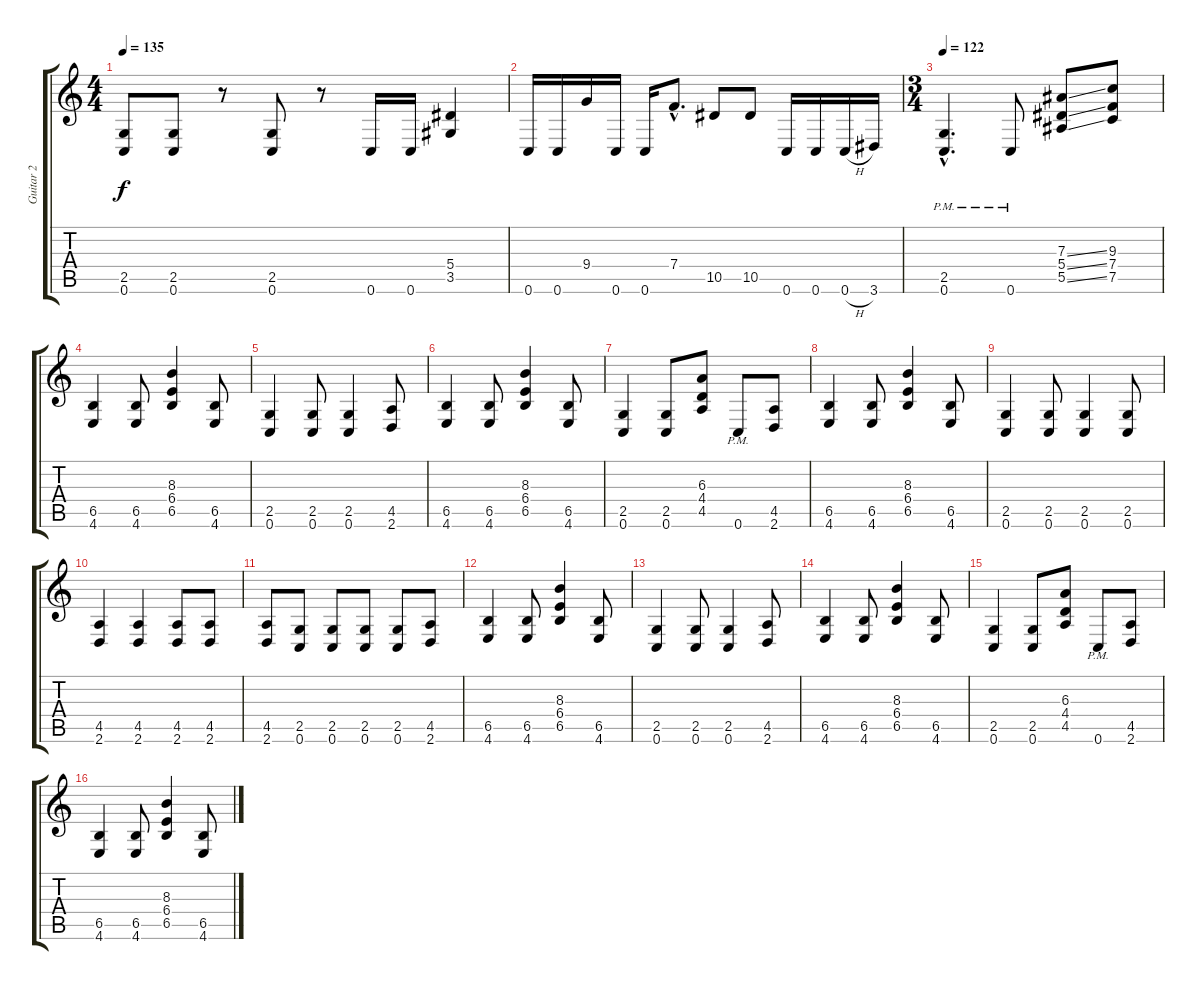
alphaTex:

\track ("Guitar 2" "Guitar 2") {instrument distortionguitar}
\staff {score tabs}
\tuning (C4 G3 Eb3 Bb2 F2 C2) {hide}
\ts (4 4)
\tempo 135
\clef g2
\ks c
(2.5 0.6).8{dy f} (2.5 0.6).8 r.8 (2.5 0.6).8 r.8 0.6.16 0.6.16 (5.4 3.5).4 |
0.6.16 0.6.16 9.4.16 0.6.16 0.6.16 7.4{hac}.8{d} 10.5.8 10.5.8 0.6.16 0.6.16 0.6{h}.16 3.6.16 |
\ts (3 4)
\section ("" "")
\tempo 122
(2.5{hac pm} 0.6{hac pm}).4{d} 0.6{pm}.8 (7.3{ss} 5.4{ss} 5.5{ss}).8 (9.3 7.4 7.5).8 |
(6.5 4.6).4 (6.5 4.6).8 (8.3 6.4 6.5).4 (6.5 4.6).8 |
(2.5 0.6).4 (2.5 0.6).8 (2.5 0.6).4 (4.5 2.6).8 |
(6.5 4.6).4 (6.5 4.6).8 (8.3 6.4 6.5).4 (6.5 4.6).8 |
(2.5 0.6).4 (2.5 0.6).8 (6.3 4.4 4.5).8 0.6{pm}.8 (4.5 2.6).8 |
(6.5 4.6).4 (6.5 4.6).8 (8.3 6.4 6.5).4 (6.5 4.6).8 |
(2.5 0.6).4 (2.5 0.6).8 (2.5 0.6).4 (2.5 0.6).8 |
(4.5 2.6).4 (4.5 2.6).4 (4.5 2.6).8 (4.5 2.6).8 |
(4.5 2.6).8 (2.5 0.6).8 (2.5 0.6).8 (2.5 0.6).8 (2.5 0.6).8 (4.5 2.6).8 |
(6.5 4.6).4 (6.5 4.6).8 (8.3 6.4 6.5).4 (6.5 4.6).8 |
(2.5 0.6).4 (2.5 0.6).8 (2.5 0.6).4 (4.5 2.6).8 |
(6.5 4.6).4 (6.5 4.6).8 (8.3 6.4 6.5).4 (6.5 4.6).8 |
(2.5 0.6).4 (2.5 0.6).8 (6.3 4.4 4.5).8 0.6{pm}.8 (4.5 2.6).8 |
(6.5 4.6).4 (6.5 4.6).8 (8.3 6.4 6.5).4 (6.5 4.6).8
